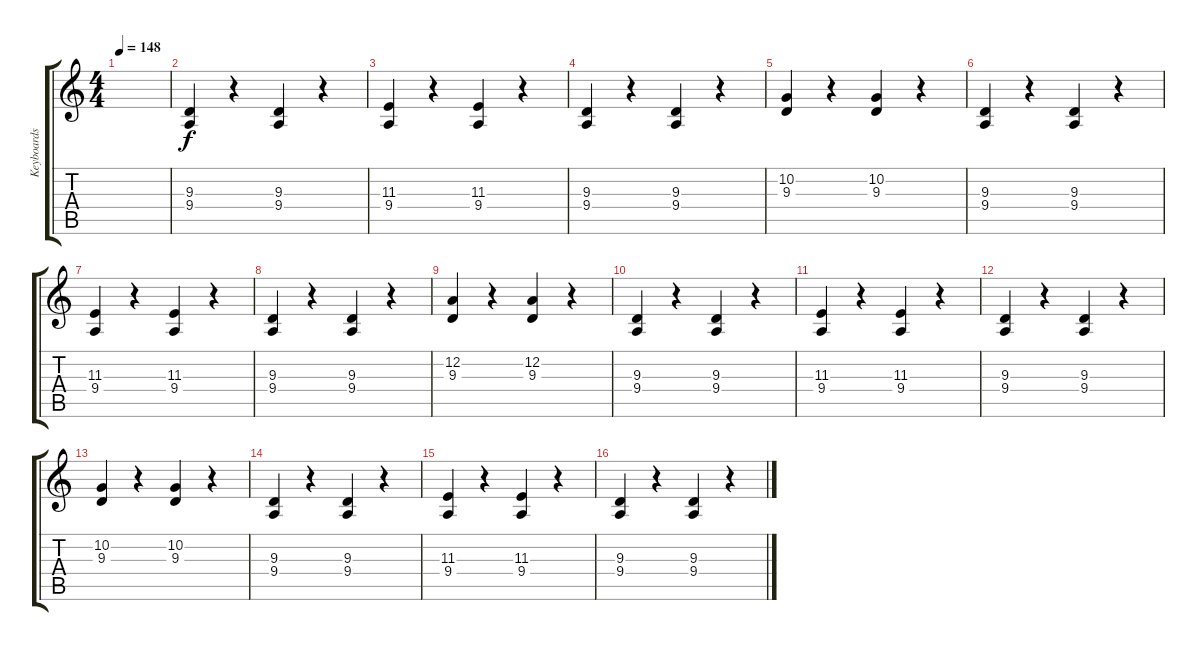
\track ("Keyboards" "Keyboards") {instrument lead2sawtooth}
\staff {score tabs}
\tuning (D4 A3 F3 C3 G2 C2) {hide}
\ts (4 4)
\tempo 148
\clef g2
\ks c
|
(9.3 9.4).4 r.4 (9.3 9.4).4 r.4 |
(11.3 9.4).4 r.4 (11.3 9.4).4 r.4 |
(9.3 9.4).4 r.4 (9.3 9.4).4 r.4 |
(10.2 9.3).4 r.4 (10.2 9.3).4 r.4 |
(9.3 9.4).4 r.4 (9.3 9.4).4 r.4 |
(11.3 9.4).4 r.4 (11.3 9.4).4 r.4 |
(9.3 9.4).4 r.4 (9.3 9.4).4 r.4 |
(12.2 9.3).4 r.4 (12.2 9.3).4 r.4 |
(9.3 9.4).4 r.4 (9.3 9.4).4 r.4 |
(11.3 9.4).4 r.4 (11.3 9.4).4 r.4 |
(9.3 9.4).4 r.4 (9.3 9.4).4 r.4 |
(10.2 9.3).4 r.4 (10.2 9.3).4 r.4 |
(9.3 9.4).4 r.4 (9.3 9.4).4 r.4 |
(11.3 9.4).4 r.4 (11.3 9.4).4 r.4 |
(9.3 9.4).4 r.4 (9.3 9.4).4 r.4
